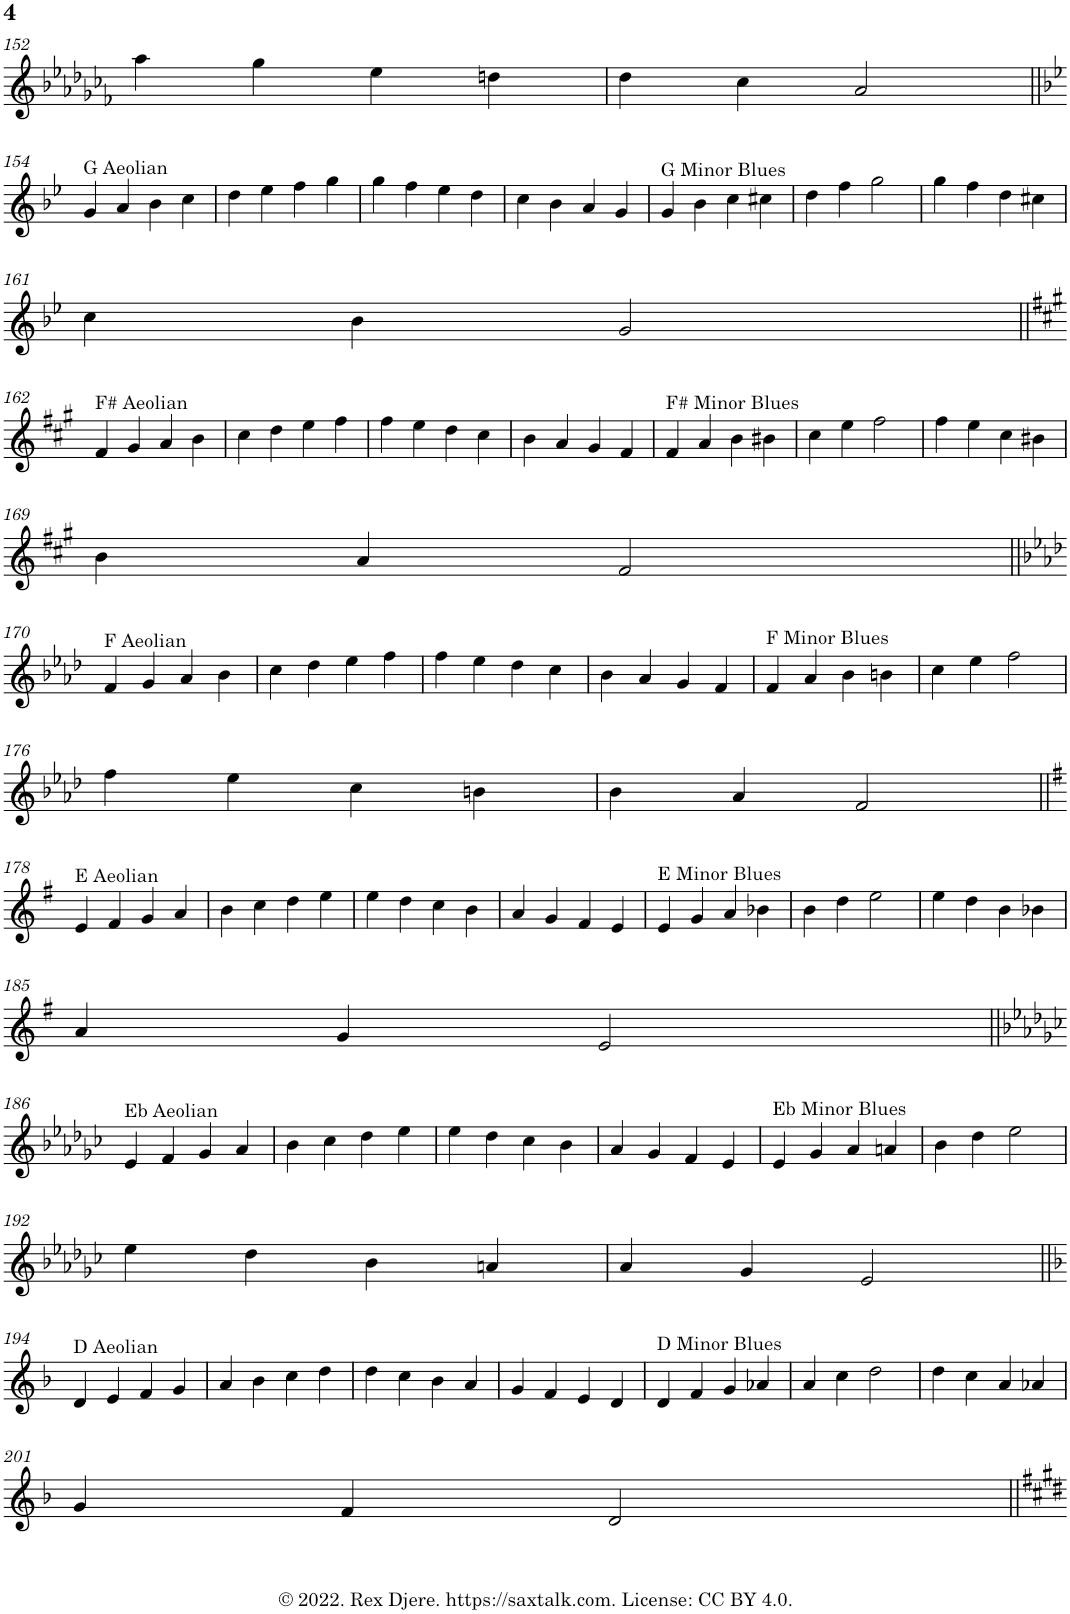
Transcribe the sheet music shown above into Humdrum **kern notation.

**kern
*part1
*staff1
*I"Alto Saxophone
*I'A. Sax.
!!LO:PB:g=z
*clefG2
*Trd5c9
*k[b-e-a-d-g-c-f-]
*M4/4
=152
4aa-\
4gg-\
4ee-\
4ddn\
=153
4dd-\
4cc-\
2a-/
!!LO:LB:g=z
=154||
*k[b-e-]
!LO:TX:a:t=G Aeolian
4g/
4a/
4b-\
4cc\
=155
4dd\
4ee-\
4ff\
4gg\
=156
4gg\
4ff\
4ee-\
4dd\
=157
4cc\
4b-\
4a/
4g/
=158
!LO:TX:a:t=G Minor Blues
4g/
4b-\
4cc\
4cc#X\
=159
4dd\
4ff\
2gg\
=160
4gg\
4ff\
4dd\
4cc#X\
!!LO:LB:g=z
=161
4cc\
4b-\
2g/
!!LO:LB:g=z
=162||
*k[f#c#g#]
!LO:TX:a:t=F# Aeolian
4f#/
4g#/
4a/
4b\
=163
4cc#\
4dd\
4ee\
4ff#\
=164
4ff#\
4ee\
4dd\
4cc#\
=165
4b\
4a/
4g#/
4f#/
=166
!LO:TX:a:t=F# Minor Blues
4f#/
4a/
4b\
4b#X\
=167
4cc#\
4ee\
2ff#\
=168
4ff#\
4ee\
4cc#\
4b#X\
!!LO:LB:g=z
=169
4b\
4a/
2f#/
!!LO:LB:g=z
=170||
*k[b-e-a-d-]
!LO:TX:a:t=F Aeolian
4f/
4g/
4a-/
4b-\
=171
4cc\
4dd-\
4ee-\
4ff\
=172
4ff\
4ee-\
4dd-\
4cc\
=173
4b-\
4a-/
4g/
4f/
=174
!LO:TX:a:t=F Minor Blues
4f/
4a-/
4b-\
4bn\
=175
4cc\
4ee-\
2ff\
!!LO:LB:g=z
=176
4ff\
4ee-\
4cc\
4bn\
=177
4b-\
4a-/
2f/
!!LO:LB:g=z
=178||
*k[f#]
!LO:TX:a:t=E Aeolian
4e/
4f#/
4g/
4a/
=179
4b\
4cc\
4dd\
4ee\
=180
4ee\
4dd\
4cc\
4b\
=181
4a/
4g/
4f#/
4e/
=182
!LO:TX:a:t=E Minor Blues
4e/
4g/
4a/
4b-X\
=183
4b\
4dd\
2ee\
=184
4ee\
4dd\
4b\
4b-X\
!!LO:LB:g=z
=185
4a/
4g/
2e/
!!LO:LB:g=z
=186||
*k[b-e-a-d-g-c-]
!LO:TX:a:t=Eb Aeolian
4e-/
4f/
4g-/
4a-/
=187
4b-\
4cc-\
4dd-\
4ee-\
=188
4ee-\
4dd-\
4cc-\
4b-\
=189
4a-/
4g-/
4f/
4e-/
=190
!LO:TX:a:t=Eb Minor Blues
4e-/
4g-/
4a-/
4an/
=191
4b-\
4dd-\
2ee-\
!!LO:LB:g=z
=192
4ee-\
4dd-\
4b-\
4an/
=193
4a-/
4g-/
2e-/
!!LO:LB:g=z
=194||
*k[b-]
!LO:TX:a:t=D Aeolian
4d/
4e/
4f/
4g/
=195
4a/
4b-\
4cc\
4dd\
=196
4dd\
4cc\
4b-\
4a/
=197
4g/
4f/
4e/
4d/
=198
!LO:TX:a:t=D Minor Blues
4d/
4f/
4g/
4a-X/
=199
4a/
4cc\
2dd\
=200
4dd\
4cc\
4a/
4a-X/
!!LO:LB:g=z
=201
4g/
4f/
2d/
=||
*-
